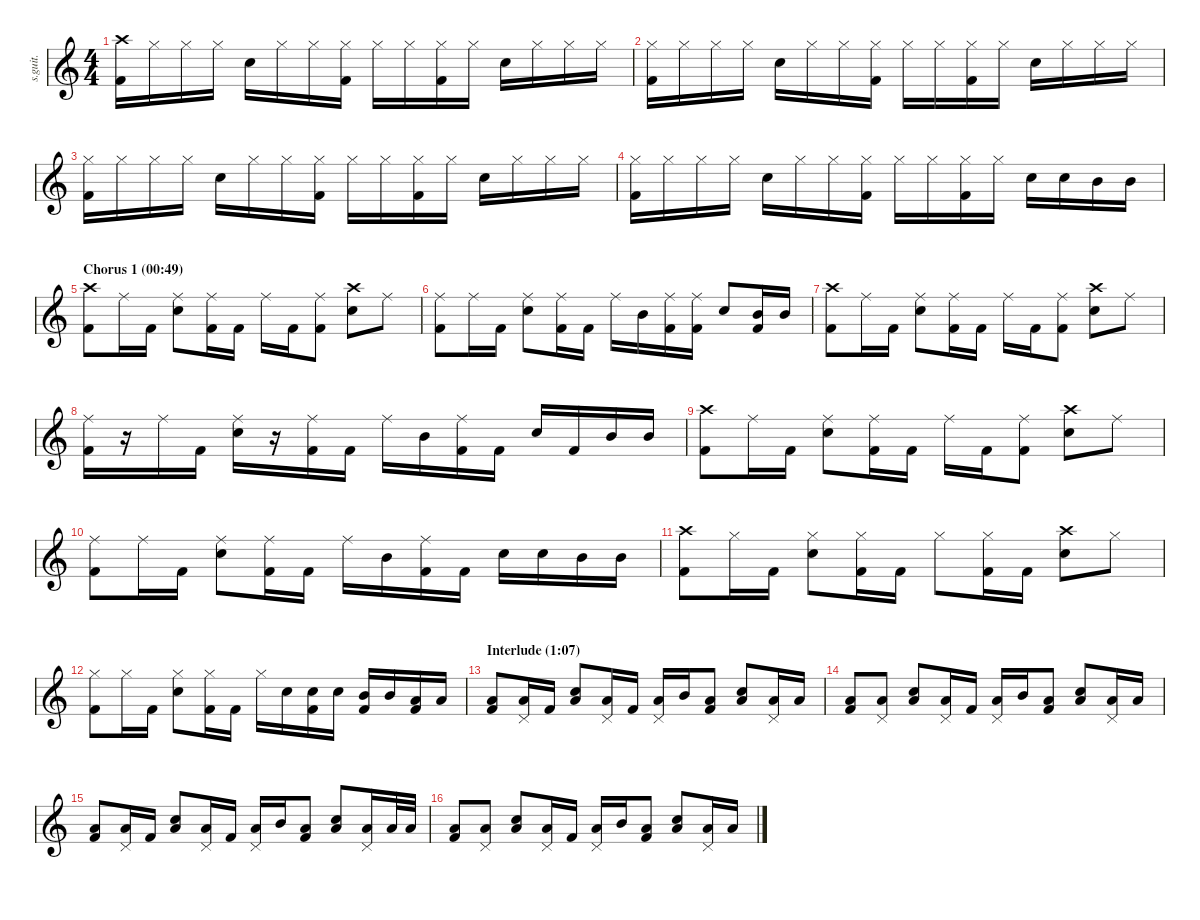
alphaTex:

\defaultSystemsLayout 4
\hideDynamics
\bracketExtendMode nobrackets
\track ("Sean Kinney (Drums)" "s.guit.") {instrument percussion}
\staff {score}
\articulation defaults
\ts (4 4)
\tempo (94 hide)
\clef g2
\ks c
("Crash high (hit)" "Kick (hit) 2").16{lyrics (0 "") lyrics (1 "") lyrics (2 "") lyrics (3 "") lyrics (4 "") dy ff} "Hi-Hat (closed)".16{lyrics (0 "") lyrics (1 "") lyrics (2 "") lyrics (3 "") lyrics (4 "") dy f} "Hi-Hat (closed)".16{lyrics (0 "") lyrics (1 "") lyrics (2 "") lyrics (3 "") lyrics (4 "")} "Hi-Hat (closed)".16{lyrics (0 "") lyrics (1 "") lyrics (2 "") lyrics (3 "") lyrics (4 "")} "Electric Snare (hit)".16{lyrics (0 "") lyrics (1 "") lyrics (2 "") lyrics (3 "") lyrics (4 "") dy ff} "Hi-Hat (closed)".16{lyrics (0 "") lyrics (1 "") lyrics (2 "") lyrics (3 "") lyrics (4 "") dy f} "Hi-Hat (closed)".16{lyrics (0 "") lyrics (1 "") lyrics (2 "") lyrics (3 "") lyrics (4 "")} ("Hi-Hat (closed)" "Kick (hit) 2").16{lyrics (0 "") lyrics (1 "") lyrics (2 "") lyrics (3 "") lyrics (4 "")} "Hi-Hat (closed)".16{lyrics (0 "") lyrics (1 "") lyrics (2 "") lyrics (3 "") lyrics (4 "")} "Hi-Hat (closed)".16{lyrics (0 "") lyrics (1 "") lyrics (2 "") lyrics (3 "") lyrics (4 "")} ("Hi-Hat (closed)" "Kick (hit) 2").16{lyrics (0 "") lyrics (1 "") lyrics (2 "") lyrics (3 "") lyrics (4 "")} "Hi-Hat (closed)".16{lyrics (0 "") lyrics (1 "") lyrics (2 "") lyrics (3 "") lyrics (4 "")} "Electric Snare (hit)".16{lyrics (0 "") lyrics (1 "") lyrics (2 "") lyrics (3 "") lyrics (4 "") dy ff} "Hi-Hat (closed)".16{lyrics (0 "") lyrics (1 "") lyrics (2 "") lyrics (3 "") lyrics (4 "") dy f} "Hi-Hat (closed)".16{lyrics (0 "") lyrics (1 "") lyrics (2 "") lyrics (3 "") lyrics (4 "")} "Hi-Hat (closed)".16{lyrics (0 "") lyrics (1 "") lyrics (2 "") lyrics (3 "") lyrics (4 "")} |
("Hi-Hat (closed)" "Kick (hit) 2").16{lyrics (0 "") lyrics (1 "") lyrics (2 "") lyrics (3 "") lyrics (4 "")} "Hi-Hat (closed)".16{lyrics (0 "") lyrics (1 "") lyrics (2 "") lyrics (3 "") lyrics (4 "")} "Hi-Hat (closed)".16{lyrics (0 "") lyrics (1 "") lyrics (2 "") lyrics (3 "") lyrics (4 "")} "Hi-Hat (closed)".16{lyrics (0 "") lyrics (1 "") lyrics (2 "") lyrics (3 "") lyrics (4 "")} "Electric Snare (hit)".16{lyrics (0 "") lyrics (1 "") lyrics (2 "") lyrics (3 "") lyrics (4 "") dy ff} "Hi-Hat (closed)".16{lyrics (0 "") lyrics (1 "") lyrics (2 "") lyrics (3 "") lyrics (4 "") dy f} "Hi-Hat (closed)".16{lyrics (0 "") lyrics (1 "") lyrics (2 "") lyrics (3 "") lyrics (4 "")} ("Hi-Hat (closed)" "Kick (hit) 2").16{lyrics (0 "") lyrics (1 "") lyrics (2 "") lyrics (3 "") lyrics (4 "")} "Hi-Hat (closed)".16{lyrics (0 "") lyrics (1 "") lyrics (2 "") lyrics (3 "") lyrics (4 "")} "Hi-Hat (closed)".16{lyrics (0 "") lyrics (1 "") lyrics (2 "") lyrics (3 "") lyrics (4 "")} ("Hi-Hat (closed)" "Kick (hit) 2").16{lyrics (0 "") lyrics (1 "") lyrics (2 "") lyrics (3 "") lyrics (4 "")} "Hi-Hat (closed)".16{lyrics (0 "") lyrics (1 "") lyrics (2 "") lyrics (3 "") lyrics (4 "")} "Electric Snare (hit)".16{lyrics (0 "") lyrics (1 "") lyrics (2 "") lyrics (3 "") lyrics (4 "") dy ff} "Hi-Hat (closed)".16{lyrics (0 "") lyrics (1 "") lyrics (2 "") lyrics (3 "") lyrics (4 "") dy f} "Hi-Hat (closed)".16{lyrics (0 "") lyrics (1 "") lyrics (2 "") lyrics (3 "") lyrics (4 "")} "Hi-Hat (closed)".16{lyrics (0 "") lyrics (1 "") lyrics (2 "") lyrics (3 "") lyrics (4 "")} |
("Hi-Hat (closed)" "Kick (hit) 2").16{lyrics (0 "") lyrics (1 "") lyrics (2 "") lyrics (3 "") lyrics (4 "")} "Hi-Hat (closed)".16{lyrics (0 "") lyrics (1 "") lyrics (2 "") lyrics (3 "") lyrics (4 "")} "Hi-Hat (closed)".16{lyrics (0 "") lyrics (1 "") lyrics (2 "") lyrics (3 "") lyrics (4 "")} "Hi-Hat (closed)".16{lyrics (0 "") lyrics (1 "") lyrics (2 "") lyrics (3 "") lyrics (4 "")} "Electric Snare (hit)".16{lyrics (0 "") lyrics (1 "") lyrics (2 "") lyrics (3 "") lyrics (4 "") dy ff} "Hi-Hat (closed)".16{lyrics (0 "") lyrics (1 "") lyrics (2 "") lyrics (3 "") lyrics (4 "") dy f} "Hi-Hat (closed)".16{lyrics (0 "") lyrics (1 "") lyrics (2 "") lyrics (3 "") lyrics (4 "")} ("Hi-Hat (closed)" "Kick (hit) 2").16{lyrics (0 "") lyrics (1 "") lyrics (2 "") lyrics (3 "") lyrics (4 "")} "Hi-Hat (closed)".16{lyrics (0 "") lyrics (1 "") lyrics (2 "") lyrics (3 "") lyrics (4 "")} "Hi-Hat (closed)".16{lyrics (0 "") lyrics (1 "") lyrics (2 "") lyrics (3 "") lyrics (4 "")} ("Hi-Hat (closed)" "Kick (hit) 2").16{lyrics (0 "") lyrics (1 "") lyrics (2 "") lyrics (3 "") lyrics (4 "")} "Hi-Hat (closed)".16{lyrics (0 "") lyrics (1 "") lyrics (2 "") lyrics (3 "") lyrics (4 "")} "Electric Snare (hit)".16{lyrics (0 "") lyrics (1 "") lyrics (2 "") lyrics (3 "") lyrics (4 "") dy ff} "Hi-Hat (closed)".16{lyrics (0 "") lyrics (1 "") lyrics (2 "") lyrics (3 "") lyrics (4 "") dy f} "Hi-Hat (closed)".16{lyrics (0 "") lyrics (1 "") lyrics (2 "") lyrics (3 "") lyrics (4 "")} "Hi-Hat (closed)".16{lyrics (0 "") lyrics (1 "") lyrics (2 "") lyrics (3 "") lyrics (4 "")} |
("Hi-Hat (closed)" "Kick (hit) 2").16{lyrics (0 "") lyrics (1 "") lyrics (2 "") lyrics (3 "") lyrics (4 "")} "Hi-Hat (closed)".16{lyrics (0 "") lyrics (1 "") lyrics (2 "") lyrics (3 "") lyrics (4 "")} "Hi-Hat (closed)".16{lyrics (0 "") lyrics (1 "") lyrics (2 "") lyrics (3 "") lyrics (4 "")} "Hi-Hat (closed)".16{lyrics (0 "") lyrics (1 "") lyrics (2 "") lyrics (3 "") lyrics (4 "")} "Electric Snare (hit)".16{lyrics (0 "") lyrics (1 "") lyrics (2 "") lyrics (3 "") lyrics (4 "") dy ff} "Hi-Hat (closed)".16{lyrics (0 "") lyrics (1 "") lyrics (2 "") lyrics (3 "") lyrics (4 "") dy f} "Hi-Hat (closed)".16{lyrics (0 "") lyrics (1 "") lyrics (2 "") lyrics (3 "") lyrics (4 "")} ("Hi-Hat (closed)" "Kick (hit) 2").16{lyrics (0 "") lyrics (1 "") lyrics (2 "") lyrics (3 "") lyrics (4 "")} "Hi-Hat (closed)".16{lyrics (0 "") lyrics (1 "") lyrics (2 "") lyrics (3 "") lyrics (4 "")} "Hi-Hat (closed)".16{lyrics (0 "") lyrics (1 "") lyrics (2 "") lyrics (3 "") lyrics (4 "")} ("Hi-Hat (closed)" "Kick (hit) 2").16{lyrics (0 "") lyrics (1 "") lyrics (2 "") lyrics (3 "") lyrics (4 "")} "Hi-Hat (closed)".16{lyrics (0 "") lyrics (1 "") lyrics (2 "") lyrics (3 "") lyrics (4 "")} "Electric Snare (hit)".16{lyrics (0 "") lyrics (1 "") lyrics (2 "") lyrics (3 "") lyrics (4 "") dy ff} "Electric Snare (hit)".16{lyrics (0 "") lyrics (1 "") lyrics (2 "") lyrics (3 "") lyrics (4 "") dy f} "Mid Tom (hit)".16{lyrics (0 "") lyrics (1 "") lyrics (2 "") lyrics (3 "") lyrics (4 "") dy ff} "Mid Tom (hit)".16{lyrics (0 "") lyrics (1 "") lyrics (2 "") lyrics (3 "") lyrics (4 "") dy f} |
\section ("" "Chorus 1 (00:49)")
("Crash high (hit)" "Kick (hit) 2").8{lyrics (0 "") lyrics (1 "") lyrics (2 "") lyrics (3 "") lyrics (4 "") dy ff} "Ride (middle)".16{lyrics (0 "") lyrics (1 "") lyrics (2 "") lyrics (3 "") lyrics (4 "") dy f} "Kick (hit) 2".16{lyrics (0 "") lyrics (1 "") lyrics (2 "") lyrics (3 "") lyrics (4 "") dy ff} ("Ride (middle)" "Electric Snare (hit)").8{lyrics (0 "") lyrics (1 "") lyrics (2 "") lyrics (3 "") lyrics (4 "")} ("Ride (middle)" "Kick (hit) 2").16{lyrics (0 "") lyrics (1 "") lyrics (2 "") lyrics (3 "") lyrics (4 "")} "Kick (hit) 2".16{lyrics (0 "") lyrics (1 "") lyrics (2 "") lyrics (3 "") lyrics (4 "")} "Ride (middle)".16{lyrics (0 "") lyrics (1 "") lyrics (2 "") lyrics (3 "") lyrics (4 "") dy f} "Kick (hit) 2".16{lyrics (0 "") lyrics (1 "") lyrics (2 "") lyrics (3 "") lyrics (4 "") dy ff} ("Ride (middle)" "Kick (hit) 2").8{lyrics (0 "") lyrics (1 "") lyrics (2 "") lyrics (3 "") lyrics (4 "")} ("Crash high (hit)" "Electric Snare (hit)").8{lyrics (0 "") lyrics (1 "") lyrics (2 "") lyrics (3 "") lyrics (4 "")} "Ride (middle)".8{lyrics (0 "") lyrics (1 "") lyrics (2 "") lyrics (3 "") lyrics (4 "") dy f} |
("Ride (middle)" "Kick (hit) 2").8{lyrics (0 "") lyrics (1 "") lyrics (2 "") lyrics (3 "") lyrics (4 "")} "Ride (middle)".16{lyrics (0 "") lyrics (1 "") lyrics (2 "") lyrics (3 "") lyrics (4 "")} "Kick (hit) 2".16{lyrics (0 "") lyrics (1 "") lyrics (2 "") lyrics (3 "") lyrics (4 "") dy ff} ("Ride (middle)" "Electric Snare (hit)").8{lyrics (0 "") lyrics (1 "") lyrics (2 "") lyrics (3 "") lyrics (4 "")} ("Ride (middle)" "Kick (hit) 2").16{lyrics (0 "") lyrics (1 "") lyrics (2 "") lyrics (3 "") lyrics (4 "")} "Kick (hit) 2".16{lyrics (0 "") lyrics (1 "") lyrics (2 "") lyrics (3 "") lyrics (4 "")} "Ride (middle)".16{lyrics (0 "") lyrics (1 "") lyrics (2 "") lyrics (3 "") lyrics (4 "") dy f} "Mid Tom (hit)".16{lyrics (0 "") lyrics (1 "") lyrics (2 "") lyrics (3 "") lyrics (4 "")} ("Ride (middle)" "Kick (hit) 2").16{lyrics (0 "") lyrics (1 "") lyrics (2 "") lyrics (3 "") lyrics (4 "")} ("Ride (middle)" "Kick (hit) 2").16{lyrics (0 "") lyrics (1 "") lyrics (2 "") lyrics (3 "") lyrics (4 "")} "Electric Snare (hit)".8{lyrics (0 "") lyrics (1 "") lyrics (2 "") lyrics (3 "") lyrics (4 "") dy ff} ("Mid Tom (hit)" "Kick (hit) 2").16{lyrics (0 "") lyrics (1 "") lyrics (2 "") lyrics (3 "") lyrics (4 "")} "Mid Tom (hit)".16{lyrics (0 "") lyrics (1 "") lyrics (2 "") lyrics (3 "") lyrics (4 "") dy f} |
("Crash high (hit)" "Kick (hit) 2").8{lyrics (0 "") lyrics (1 "") lyrics (2 "") lyrics (3 "") lyrics (4 "") dy ff} "Ride (middle)".16{lyrics (0 "") lyrics (1 "") lyrics (2 "") lyrics (3 "") lyrics (4 "") dy f} "Kick (hit) 2".16{lyrics (0 "") lyrics (1 "") lyrics (2 "") lyrics (3 "") lyrics (4 "") dy ff} ("Ride (middle)" "Electric Snare (hit)").8{lyrics (0 "") lyrics (1 "") lyrics (2 "") lyrics (3 "") lyrics (4 "")} ("Ride (middle)" "Kick (hit) 2").16{lyrics (0 "") lyrics (1 "") lyrics (2 "") lyrics (3 "") lyrics (4 "")} "Kick (hit) 2".16{lyrics (0 "") lyrics (1 "") lyrics (2 "") lyrics (3 "") lyrics (4 "")} "Ride (middle)".16{lyrics (0 "") lyrics (1 "") lyrics (2 "") lyrics (3 "") lyrics (4 "") dy f} "Kick (hit) 2".16{lyrics (0 "") lyrics (1 "") lyrics (2 "") lyrics (3 "") lyrics (4 "") dy ff} ("Ride (middle)" "Kick (hit) 2").8{lyrics (0 "") lyrics (1 "") lyrics (2 "") lyrics (3 "") lyrics (4 "")} ("Crash high (hit)" "Electric Snare (hit)").8{lyrics (0 "") lyrics (1 "") lyrics (2 "") lyrics (3 "") lyrics (4 "")} "Ride (middle)".8{lyrics (0 "") lyrics (1 "") lyrics (2 "") lyrics (3 "") lyrics (4 "") dy f} |
("Ride (middle)" "Kick (hit) 2").16{lyrics (0 "") lyrics (1 "") lyrics (2 "") lyrics (3 "") lyrics (4 "")} r.16 "Ride (middle)".16{lyrics (0 "") lyrics (1 "") lyrics (2 "") lyrics (3 "") lyrics (4 "")} "Kick (hit) 2".16{lyrics (0 "") lyrics (1 "") lyrics (2 "") lyrics (3 "") lyrics (4 "") dy ff} ("Ride (middle)" "Electric Snare (hit)").16{lyrics (0 "") lyrics (1 "") lyrics (2 "") lyrics (3 "") lyrics (4 "")} r.16 ("Ride (middle)" "Kick (hit) 2").16{lyrics (0 "") lyrics (1 "") lyrics (2 "") lyrics (3 "") lyrics (4 "")} "Kick (hit) 2".16{lyrics (0 "") lyrics (1 "") lyrics (2 "") lyrics (3 "") lyrics (4 "")} "Ride (middle)".16{lyrics (0 "") lyrics (1 "") lyrics (2 "") lyrics (3 "") lyrics (4 "") dy f} "Mid Tom (hit)".16{lyrics (0 "") lyrics (1 "") lyrics (2 "") lyrics (3 "") lyrics (4 "")} ("Ride (middle)" "Kick (hit) 2").16{lyrics (0 "") lyrics (1 "") lyrics (2 "") lyrics (3 "") lyrics (4 "")} "Kick (hit) 2".16{lyrics (0 "") lyrics (1 "") lyrics (2 "") lyrics (3 "") lyrics (4 "") dy ff} "Electric Snare (hit)".16{lyrics (0 "") lyrics (1 "") lyrics (2 "") lyrics (3 "") lyrics (4 "")} "Kick (hit) 2".16{lyrics (0 "") lyrics (1 "") lyrics (2 "") lyrics (3 "") lyrics (4 "") dy f} "Mid Tom (hit)".16{lyrics (0 "") lyrics (1 "") lyrics (2 "") lyrics (3 "") lyrics (4 "")} "Mid Tom (hit)".16{lyrics (0 "") lyrics (1 "") lyrics (2 "") lyrics (3 "") lyrics (4 "")} |
("Crash high (hit)" "Kick (hit) 2").8{lyrics (0 "") lyrics (1 "") lyrics (2 "") lyrics (3 "") lyrics (4 "") dy ff} "Ride (middle)".16{lyrics (0 "") lyrics (1 "") lyrics (2 "") lyrics (3 "") lyrics (4 "") dy f} "Kick (hit) 2".16{lyrics (0 "") lyrics (1 "") lyrics (2 "") lyrics (3 "") lyrics (4 "") dy ff} ("Ride (middle)" "Electric Snare (hit)").8{lyrics (0 "") lyrics (1 "") lyrics (2 "") lyrics (3 "") lyrics (4 "")} ("Ride (middle)" "Kick (hit) 2").16{lyrics (0 "") lyrics (1 "") lyrics (2 "") lyrics (3 "") lyrics (4 "")} "Kick (hit) 2".16{lyrics (0 "") lyrics (1 "") lyrics (2 "") lyrics (3 "") lyrics (4 "")} "Ride (middle)".16{lyrics (0 "") lyrics (1 "") lyrics (2 "") lyrics (3 "") lyrics (4 "") dy f} "Kick (hit) 2".16{lyrics (0 "") lyrics (1 "") lyrics (2 "") lyrics (3 "") lyrics (4 "") dy ff} ("Ride (middle)" "Kick (hit) 2").8{lyrics (0 "") lyrics (1 "") lyrics (2 "") lyrics (3 "") lyrics (4 "")} ("Crash high (hit)" "Electric Snare (hit)").8{lyrics (0 "") lyrics (1 "") lyrics (2 "") lyrics (3 "") lyrics (4 "")} "Ride (middle)".8{lyrics (0 "") lyrics (1 "") lyrics (2 "") lyrics (3 "") lyrics (4 "") dy f} |
("Ride (middle)" "Kick (hit) 2").8{lyrics (0 "") lyrics (1 "") lyrics (2 "") lyrics (3 "") lyrics (4 "")} "Ride (middle)".16{lyrics (0 "") lyrics (1 "") lyrics (2 "") lyrics (3 "") lyrics (4 "")} "Kick (hit) 2".16{lyrics (0 "") lyrics (1 "") lyrics (2 "") lyrics (3 "") lyrics (4 "") dy ff} ("Ride (middle)" "Electric Snare (hit)").8{lyrics (0 "") lyrics (1 "") lyrics (2 "") lyrics (3 "") lyrics (4 "")} ("Ride (middle)" "Kick (hit) 2").16{lyrics (0 "") lyrics (1 "") lyrics (2 "") lyrics (3 "") lyrics (4 "")} "Kick (hit) 2".16{lyrics (0 "") lyrics (1 "") lyrics (2 "") lyrics (3 "") lyrics (4 "")} "Ride (middle)".16{lyrics (0 "") lyrics (1 "") lyrics (2 "") lyrics (3 "") lyrics (4 "") dy f} "Mid Tom (hit)".16{lyrics (0 "") lyrics (1 "") lyrics (2 "") lyrics (3 "") lyrics (4 "")} ("Ride (middle)" "Kick (hit) 2").16{lyrics (0 "") lyrics (1 "") lyrics (2 "") lyrics (3 "") lyrics (4 "")} "Kick (hit) 2".16{lyrics (0 "") lyrics (1 "") lyrics (2 "") lyrics (3 "") lyrics (4 "") dy ff} "Electric Snare (hit)".16{lyrics (0 "") lyrics (1 "") lyrics (2 "") lyrics (3 "") lyrics (4 "")} "Electric Snare (hit)".16{lyrics (0 "") lyrics (1 "") lyrics (2 "") lyrics (3 "") lyrics (4 "")} "Mid Tom (hit)".16{lyrics (0 "") lyrics (1 "") lyrics (2 "") lyrics (3 "") lyrics (4 "") dy f} "Mid Tom (hit)".16{lyrics (0 "") lyrics (1 "") lyrics (2 "") lyrics (3 "") lyrics (4 "")} |
("Crash high (hit)" "Kick (hit) 2").8{lyrics (0 "") lyrics (1 "") lyrics (2 "") lyrics (3 "") lyrics (4 "") dy ff} "Hi-Hat (closed)".16{lyrics (0 "") lyrics (1 "") lyrics (2 "") lyrics (3 "") lyrics (4 "") dy f} "Kick (hit) 2".16{lyrics (0 "") lyrics (1 "") lyrics (2 "") lyrics (3 "") lyrics (4 "") dy ff} ("Hi-Hat (closed)" "Electric Snare (hit)").8{lyrics (0 "") lyrics (1 "") lyrics (2 "") lyrics (3 "") lyrics (4 "")} ("Hi-Hat (closed)" "Kick (hit) 2").16{lyrics (0 "") lyrics (1 "") lyrics (2 "") lyrics (3 "") lyrics (4 "")} "Kick (hit) 2".16{lyrics (0 "") lyrics (1 "") lyrics (2 "") lyrics (3 "") lyrics (4 "")} "Hi-Hat (closed)".8{lyrics (0 "") lyrics (1 "") lyrics (2 "") lyrics (3 "") lyrics (4 "") dy f} ("Hi-Hat (closed)" "Kick (hit) 2").16{lyrics (0 "") lyrics (1 "") lyrics (2 "") lyrics (3 "") lyrics (4 "")} "Kick (hit) 2".16{lyrics (0 "") lyrics (1 "") lyrics (2 "") lyrics (3 "") lyrics (4 "") dy ff} ("Crash high (hit)" "Electric Snare (hit)").8{lyrics (0 "") lyrics (1 "") lyrics (2 "") lyrics (3 "") lyrics (4 "")} "Hi-Hat (closed)".8{lyrics (0 "") lyrics (1 "") lyrics (2 "") lyrics (3 "") lyrics (4 "") dy f} |
("Hi-Hat (closed)" "Kick (hit) 2").8{lyrics (0 "") lyrics (1 "") lyrics (2 "") lyrics (3 "") lyrics (4 "")} "Hi-Hat (closed)".16{lyrics (0 "") lyrics (1 "") lyrics (2 "") lyrics (3 "") lyrics (4 "")} "Kick (hit) 2".16{lyrics (0 "") lyrics (1 "") lyrics (2 "") lyrics (3 "") lyrics (4 "") dy ff} ("Hi-Hat (closed)" "Electric Snare (hit)").8{lyrics (0 "") lyrics (1 "") lyrics (2 "") lyrics (3 "") lyrics (4 "")} ("Hi-Hat (closed)" "Kick (hit) 2").16{lyrics (0 "") lyrics (1 "") lyrics (2 "") lyrics (3 "") lyrics (4 "")} "Kick (hit) 2".16{lyrics (0 "") lyrics (1 "") lyrics (2 "") lyrics (3 "") lyrics (4 "")} "Hi-Hat (closed)".16{lyrics (0 "") lyrics (1 "") lyrics (2 "") lyrics (3 "") lyrics (4 "") dy f} "Electric Snare (hit)".16{lyrics (0 "") lyrics (1 "") lyrics (2 "") lyrics (3 "") lyrics (4 "")} ("Electric Snare (hit)" "Kick (hit) 2").16{lyrics (0 "") lyrics (1 "") lyrics (2 "") lyrics (3 "") lyrics (4 "") dy ff} "Electric Snare (hit)".16{lyrics (0 "") lyrics (1 "") lyrics (2 "") lyrics (3 "") lyrics (4 "") dy f} ("Mid Tom (hit)" "Kick (hit) 2").16{lyrics (0 "") lyrics (1 "") lyrics (2 "") lyrics (3 "") lyrics (4 "") dy ff} "Mid Tom (hit)".16{lyrics (0 "") lyrics (1 "") lyrics (2 "") lyrics (3 "") lyrics (4 "") dy f} ("Low Floor Tom (hit)" "Kick (hit) 2").16{lyrics (0 "") lyrics (1 "") lyrics (2 "") lyrics (3 "") lyrics (4 "") dy ff} "Low Floor Tom (hit)".16{lyrics (0 "") lyrics (1 "") lyrics (2 "") lyrics (3 "") lyrics (4 "") dy f} |
\section ("" "Interlude (1:07)")
("Low Tom (hit)" "Kick (hit) 2").8{lyrics (0 "") lyrics (1 "") lyrics (2 "") lyrics (3 "") lyrics (4 "")} ("Low Tom (hit)" "Pedal Hi-Hat (hit)").16{lyrics (0 "") lyrics (1 "") lyrics (2 "") lyrics (3 "") lyrics (4 "")} "Kick (hit) 2".16{lyrics (0 "") lyrics (1 "") lyrics (2 "") lyrics (3 "") lyrics (4 "") dy ff} ("Low Tom (hit)" "Electric Snare (hit)").8{lyrics (0 "") lyrics (1 "") lyrics (2 "") lyrics (3 "") lyrics (4 "")} ("Low Tom (hit)" "Pedal Hi-Hat (hit)").16{lyrics (0 "") lyrics (1 "") lyrics (2 "") lyrics (3 "") lyrics (4 "") dy f} "Kick (hit) 2".16{lyrics (0 "") lyrics (1 "") lyrics (2 "") lyrics (3 "") lyrics (4 "") dy ff} ("Low Tom (hit)" "Pedal Hi-Hat (hit)").16{lyrics (0 "") lyrics (1 "") lyrics (2 "") lyrics (3 "") lyrics (4 "") dy f} "Mid Tom (hit)".16{lyrics (0 "") lyrics (1 "") lyrics (2 "") lyrics (3 "") lyrics (4 "") dy ff} ("Low Tom (hit)" "Kick (hit) 2").8{lyrics (0 "") lyrics (1 "") lyrics (2 "") lyrics (3 "") lyrics (4 "")} ("Low Tom (hit)" "Electric Snare (hit)").8{lyrics (0 "") lyrics (1 "") lyrics (2 "") lyrics (3 "") lyrics (4 "")} ("Low Tom (hit)" "Pedal Hi-Hat (hit)").16{lyrics (0 "") lyrics (1 "") lyrics (2 "") lyrics (3 "") lyrics (4 "") dy f} "Low Tom (hit)".16{lyrics (0 "") lyrics (1 "") lyrics (2 "") lyrics (3 "") lyrics (4 "")} |
("Low Tom (hit)" "Kick (hit) 2").8{lyrics (0 "") lyrics (1 "") lyrics (2 "") lyrics (3 "") lyrics (4 "")} ("Low Tom (hit)" "Pedal Hi-Hat (hit)").8{lyrics (0 "") lyrics (1 "") lyrics (2 "") lyrics (3 "") lyrics (4 "")} ("Low Tom (hit)" "Electric Snare (hit)").8{lyrics (0 "") lyrics (1 "") lyrics (2 "") lyrics (3 "") lyrics (4 "") dy mf} ("Low Tom (hit)" "Pedal Hi-Hat (hit)").16{lyrics (0 "") lyrics (1 "") lyrics (2 "") lyrics (3 "") lyrics (4 "")} "Kick (hit) 2".16{lyrics (0 "") lyrics (1 "") lyrics (2 "") lyrics (3 "") lyrics (4 "") dy ff} ("Low Tom (hit)" "Pedal Hi-Hat (hit)").16{lyrics (0 "") lyrics (1 "") lyrics (2 "") lyrics (3 "") lyrics (4 "") dy f} "Mid Tom (hit)".16{lyrics (0 "") lyrics (1 "") lyrics (2 "") lyrics (3 "") lyrics (4 "") dy ff} ("Low Tom (hit)" "Kick (hit) 2").8{lyrics (0 "") lyrics (1 "") lyrics (2 "") lyrics (3 "") lyrics (4 "")} ("Low Tom (hit)" "Electric Snare (hit)").8{lyrics (0 "") lyrics (1 "") lyrics (2 "") lyrics (3 "") lyrics (4 "")} ("Low Tom (hit)" "Pedal Hi-Hat (hit)").16{lyrics (0 "") lyrics (1 "") lyrics (2 "") lyrics (3 "") lyrics (4 "") dy f} "Low Tom (hit)".16{lyrics (0 "") lyrics (1 "") lyrics (2 "") lyrics (3 "") lyrics (4 "")} |
("Low Tom (hit)" "Kick (hit) 2").8{lyrics (0 "") lyrics (1 "") lyrics (2 "") lyrics (3 "") lyrics (4 "")} ("Low Tom (hit)" "Pedal Hi-Hat (hit)").16{lyrics (0 "") lyrics (1 "") lyrics (2 "") lyrics (3 "") lyrics (4 "")} "Kick (hit) 2".16{lyrics (0 "") lyrics (1 "") lyrics (2 "") lyrics (3 "") lyrics (4 "") dy ff} ("Low Tom (hit)" "Electric Snare (hit)").8{lyrics (0 "") lyrics (1 "") lyrics (2 "") lyrics (3 "") lyrics (4 "")} ("Low Tom (hit)" "Pedal Hi-Hat (hit)").16{lyrics (0 "") lyrics (1 "") lyrics (2 "") lyrics (3 "") lyrics (4 "") dy f} "Kick (hit) 2".16{lyrics (0 "") lyrics (1 "") lyrics (2 "") lyrics (3 "") lyrics (4 "") dy ff} ("Low Tom (hit)" "Pedal Hi-Hat (hit)").16{lyrics (0 "") lyrics (1 "") lyrics (2 "") lyrics (3 "") lyrics (4 "") dy f} "Mid Tom (hit)".16{lyrics (0 "") lyrics (1 "") lyrics (2 "") lyrics (3 "") lyrics (4 "") dy ff} ("Low Tom (hit)" "Kick (hit) 2").8{lyrics (0 "") lyrics (1 "") lyrics (2 "") lyrics (3 "") lyrics (4 "")} ("Low Tom (hit)" "Electric Snare (hit)").8{lyrics (0 "") lyrics (1 "") lyrics (2 "") lyrics (3 "") lyrics (4 "")} ("Low Tom (hit)" "Pedal Hi-Hat (hit)").16{lyrics (0 "") lyrics (1 "") lyrics (2 "") lyrics (3 "") lyrics (4 "") dy f} "Low Tom (hit)".32{lyrics (0 "") lyrics (1 "") lyrics (2 "") lyrics (3 "") lyrics (4 "")} "Low Tom (hit)".32{lyrics (0 "") lyrics (1 "") lyrics (2 "") lyrics (3 "") lyrics (4 "")} |
("Low Tom (hit)" "Kick (hit) 2").8{lyrics (0 "") lyrics (1 "") lyrics (2 "") lyrics (3 "") lyrics (4 "")} ("Low Tom (hit)" "Pedal Hi-Hat (hit)").8{lyrics (0 "") lyrics (1 "") lyrics (2 "") lyrics (3 "") lyrics (4 "")} ("Low Tom (hit)" "Electric Snare (hit)").8{lyrics (0 "") lyrics (1 "") lyrics (2 "") lyrics (3 "") lyrics (4 "") dy mf} ("Low Tom (hit)" "Pedal Hi-Hat (hit)").16{lyrics (0 "") lyrics (1 "") lyrics (2 "") lyrics (3 "") lyrics (4 "")} "Kick (hit) 2".16{lyrics (0 "") lyrics (1 "") lyrics (2 "") lyrics (3 "") lyrics (4 "") dy ff} ("Low Tom (hit)" "Pedal Hi-Hat (hit)").16{lyrics (0 "") lyrics (1 "") lyrics (2 "") lyrics (3 "") lyrics (4 "") dy f} "Mid Tom (hit)".16{lyrics (0 "") lyrics (1 "") lyrics (2 "") lyrics (3 "") lyrics (4 "") dy ff} ("Low Tom (hit)" "Kick (hit) 2").8{lyrics (0 "") lyrics (1 "") lyrics (2 "") lyrics (3 "") lyrics (4 "")} ("Low Tom (hit)" "Electric Snare (hit)").8{lyrics (0 "") lyrics (1 "") lyrics (2 "") lyrics (3 "") lyrics (4 "")} ("Low Tom (hit)" "Pedal Hi-Hat (hit)").16{lyrics (0 "") lyrics (1 "") lyrics (2 "") lyrics (3 "") lyrics (4 "") dy f} "Low Tom (hit)".16{lyrics (0 "") lyrics (1 "") lyrics (2 "") lyrics (3 "") lyrics (4 "")}
